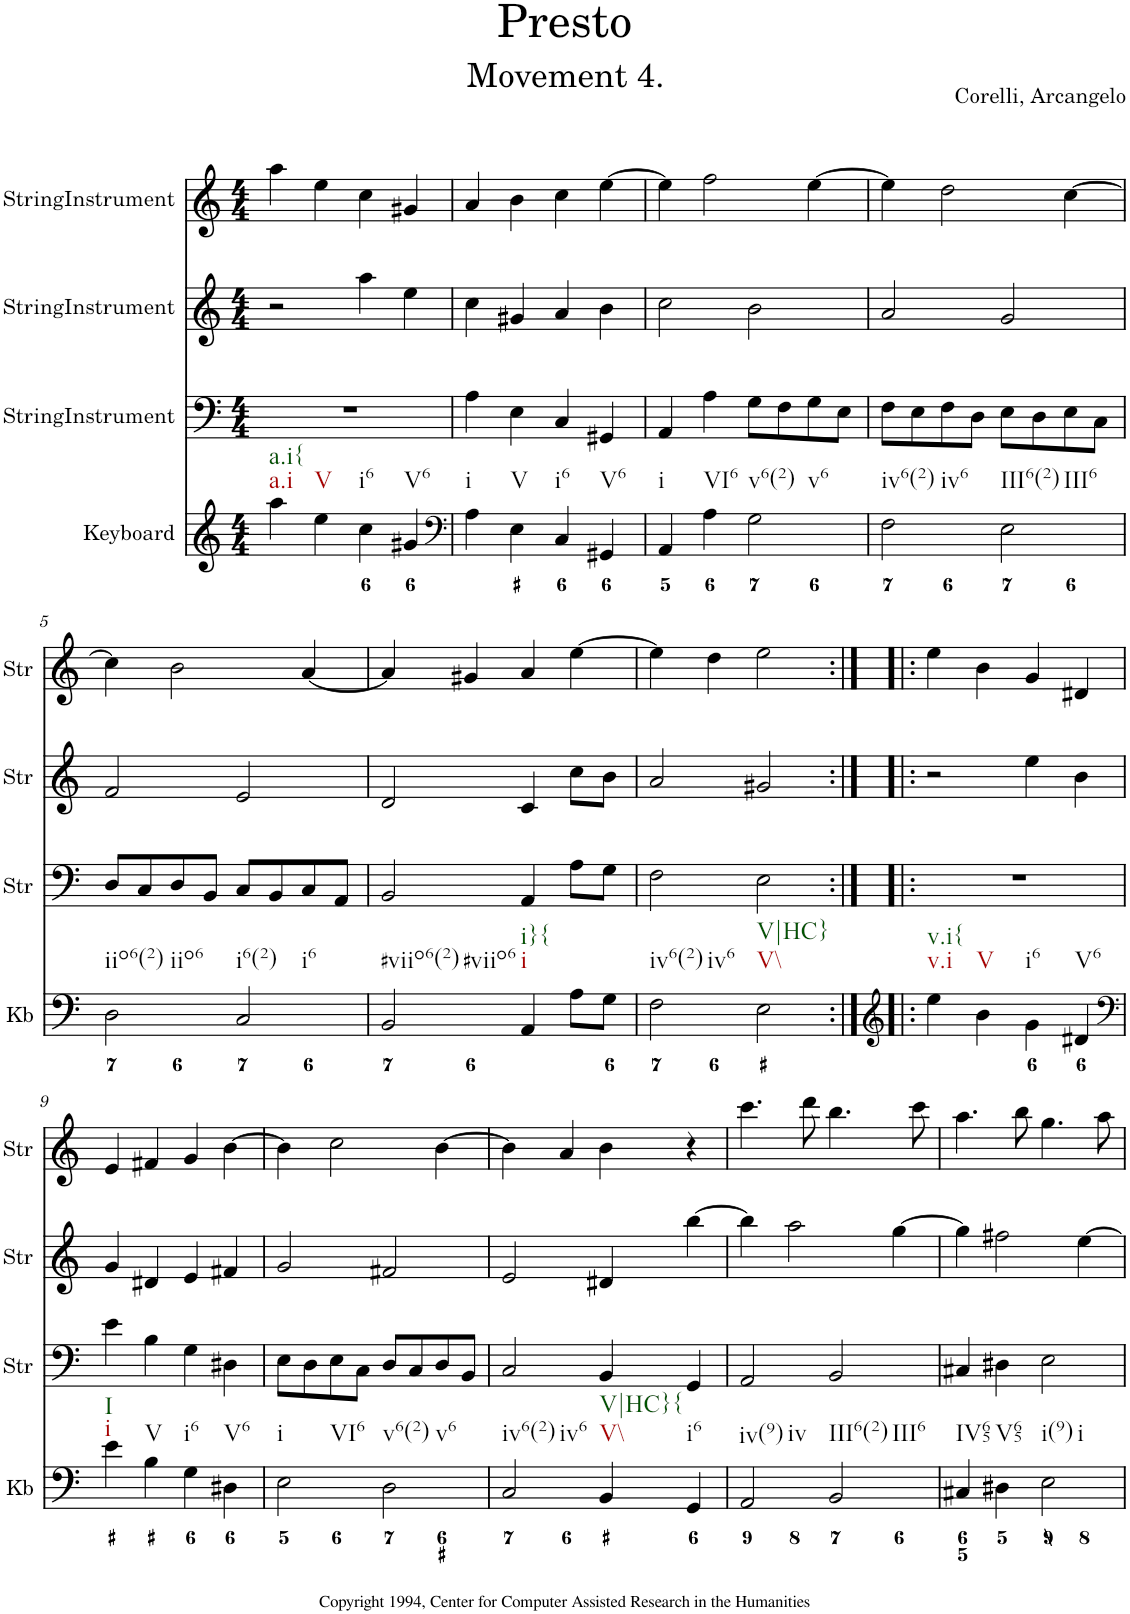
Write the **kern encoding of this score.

**kern	**kern	**kern	**kern
*part4	*part3	*part2	*part1
*staff4	*staff3	*staff2	*staff1
*I"Keyboard	*I"StringInstrument	*I"StringInstrument	*I"StringInstrument
*I'Kb	*I'Str	*I'Str	*I'Str
*clefG2	*clefF4	*clefG2	*clefG2
*k[]	*k[]	*k[]	*k[]
*M4/4	*M4/4	*M4/4	*M4/4
=1	=1	=1	=1
!LO:TX:b:t=a.i	!	!	!
!LO:TX:b:t=a.i{	!	!	!
4aa\	1r	2r	4aa\
!LO:TX:b:t=V	!	!	!
4ee\	.	.	4ee\
!LO:TX:b:t=i6	!	!	!
4cc\	.	4aa\	4cc\
!LO:TX:b:t=V6	!	!	!
4g#X/	.	4ee\	4g#X/
=2	=2	=2	=2
*clefF4	*	*	*
!LO:TX:b:t=i	!	!	!
4A\	4A\	4cc\	4a/
!LO:TX:b:t=V	!	!	!
4E\	4E\	4g#X/	4b\
!LO:TX:b:t=i6	!	!	!
4C/	4C/	4a/	4cc\
!LO:TX:b:t=V6	!	!	!
4GG#X/	4GG#X/	4b\	[4ee\
=3	=3	=3	=3
!LO:TX:b:t=i	!	!	!
4AA/	4AA/	2cc\	4ee\]
!LO:TX:b:t=VI6	!	!	!
4A\	4A\	.	2ff\
!LO:TX:b:t=v6(2)	!	!	!
!LO:TX:b:t=v6	!	!	!
2G\	8G\L	2b\	.
.	8F\	.	.
.	8G\	.	[4ee\
.	8E\J	.	.
=4	=4	=4	=4
!LO:TX:b:t=iv6(2)	!	!	!
!LO:TX:b:t=iv6	!	!	!
2F\	8F\L	2a/	4ee\]
.	8E\	.	.
.	8F\	.	2dd\
.	8D\J	.	.
!LO:TX:b:t=III6(2)	!	!	!
!LO:TX:b:t=III6	!	!	!
2E\	8E\L	2g/	.
.	8D\	.	.
.	8E\	.	[4cc\
.	8C\J	.	.
!!LO:LB:g=z
=5	=5	=5	=5
!LO:TX:b:t=iio6(2)	!	!	!
!LO:TX:b:t=iio6	!	!	!
2D\	8D/L	2f/	4cc\]
.	8C/	.	.
.	8D/	.	2b\
.	8BB/J	.	.
!LO:TX:b:t=i6(2)	!	!	!
!LO:TX:b:t=i6	!	!	!
2C/	8C/L	2e/	.
.	8BB/	.	.
.	8C/	.	[4a/
.	8AA/J	.	.
=6	=6	=6	=6
!LO:TX:b:t=#viio6(2)	!	!	!
!LO:TX:b:t=#viio6	!	!	!
2BB/	2BB/	2d/	4a/]
.	.	.	4g#X/
!LO:TX:b:t=i	!	!	!
!LO:TX:b:t=i}{	!	!	!
4AA/	4AA/	4c/	4a/
8A\L	8A\L	8cc\L	[4ee\
8G\J	8G\J	8b\J	.
=7	=7	=7	=7
!LO:TX:b:t=iv6(2)	!	!	!
!LO:TX:b:t=iv6	!	!	!
2F\	2F\	2a/	4ee\]
.	.	.	4dd\
!LO:TX:b:t=V\\	!	!	!
!LO:TX:b:t=V|HC}	!	!	!
2E\	2E\	2g#X/	2ee\
=8:|!|:	=8:|!|:	=8:|!|:	=8:|!|:
*clefG2	*	*	*
!LO:TX:b:t=v.i	!	!	!
!LO:TX:b:t=v.i{	!	!	!
4ee\	1r	2r	4ee\
!LO:TX:b:t=V	!	!	!
4b\	.	.	4b\
!LO:TX:b:t=i6	!	!	!
4g\	.	4ee\	4g/
!LO:TX:b:t=V6	!	!	!
4d#X/	.	4b\	4d#X/
!!LO:LB:g=z
=9	=9	=9	=9
*clefF4	*	*	*
!LO:TX:b:t=i	!	!	!
!LO:TX:b:t=I	!	!	!
4e\	4e\	4g/	4e/
!LO:TX:b:t=V	!	!	!
4B\	4B\	4d#X/	4f#X/
!LO:TX:b:t=i6	!	!	!
4G\	4G\	4e/	4g/
!LO:TX:b:t=V6	!	!	!
4D#X\	4D#X\	4f#X/	[4b\
=10	=10	=10	=10
!LO:TX:b:t=i	!	!	!
!LO:TX:b:t=VI6	!	!	!
2E\	8E\L	2g/	4b\]
.	8D\	.	.
.	8E\	.	2cc\
.	8C\J	.	.
!LO:TX:b:t=v6(2)	!	!	!
!LO:TX:b:t=v6	!	!	!
2D\	8D/L	2f#X/	.
.	8C/	.	.
.	8D/	.	[4b\
.	8BB/J	.	.
=11	=11	=11	=11
!LO:TX:b:t=iv6(2)	!	!	!
!LO:TX:b:t=iv6	!	!	!
2C/	2C/	2e/	4b\]
.	.	.	4a/
!LO:TX:b:t=V\\	!	!	!
!LO:TX:b:t=V|HC}{	!	!	!
4BB/	4BB/	4d#X/	4b\
!LO:TX:b:t=i6	!	!	!
4GG/	4GG/	[4bb\	4r
=12	=12	=12	=12
!LO:TX:b:t=iv(9)	!	!	!
!LO:TX:b:t=iv	!	!	!
2AA/	2AA/	4bb\]	4.ccc\
.	.	2aa\	.
.	.	.	8ddd\
!LO:TX:b:t=III6(2)	!	!	!
!LO:TX:b:t=III6	!	!	!
2BB/	2BB/	.	4.bb\
.	.	[4gg\	.
.	.	.	8ccc\
=13	=13	=13	=13
!LO:TX:b:t=IV65	!	!	!
4C#X/	4C#X/	4gg\]	4.aa\
!LO:TX:b:t=V65	!	!	!
4D#X\	4D#X\	2ff#X\	.
.	.	.	8bb\
!LO:TX:b:t=i(9)	!	!	!
!LO:TX:b:t=i	!	!	!
2E\	2E\	.	4.gg\
.	.	[4ee\	.
.	.	.	8aa\
=	=	=	=
*-	*-	*-	*-
